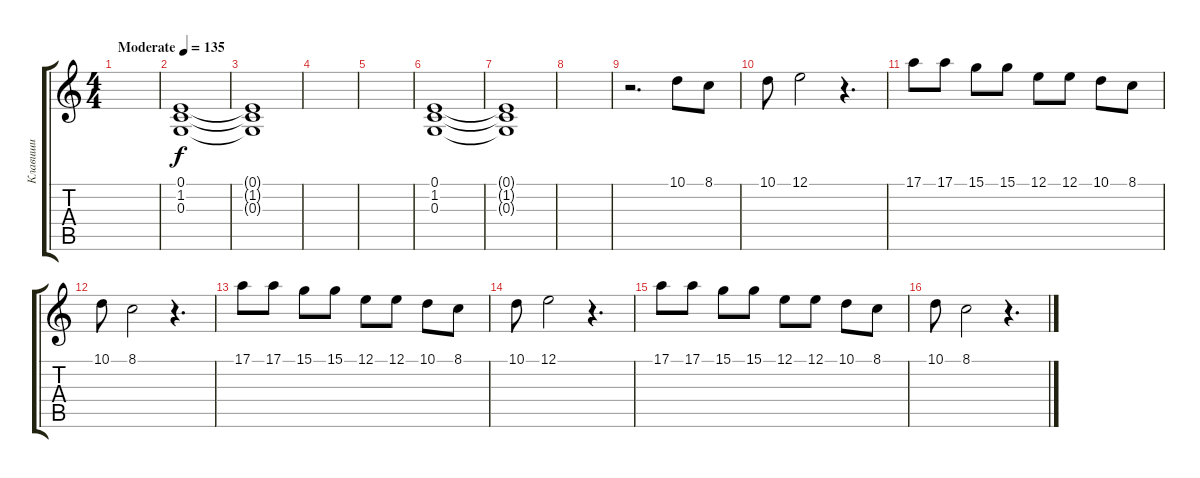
\track ("Клавиши" "Клавиши") {instrument steeldrums}
\staff {score tabs}
\tuning (E4 B3 G3 D3 A2 E2) {hide}
\ts (4 4)
\tempo (135 "Moderate")
\clef g2
\ks c
|
(0.1 1.2 0.3).1 |
(0.1{t} 1.2{t} 0.3{t}).1 |
|
|
(0.1 1.2 0.3).1 |
(0.1{t} 1.2{t} 0.3{t}).1 |
|
r.2{d instrument steeldrums} 10.1.8 8.1.8 |
10.1.8 12.1.2 r.4{d} |
17.1.8 17.1.8 15.1.8 15.1.8 12.1.8 12.1.8 10.1.8 8.1.8 |
10.1.8 8.1.2 r.4{d} |
17.1.8 17.1.8 15.1.8 15.1.8 12.1.8 12.1.8 10.1.8 8.1.8 |
10.1.8 12.1.2 r.4{d} |
17.1.8 17.1.8 15.1.8 15.1.8 12.1.8 12.1.8 10.1.8 8.1.8 |
10.1.8 8.1.2 r.4{d}
